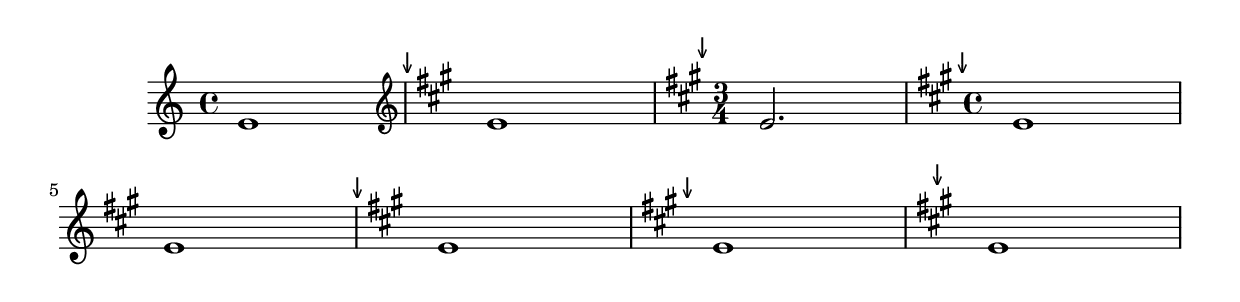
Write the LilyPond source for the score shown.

%% Do not edit this file; it is auto-generated from LSR http://lsr.dsi.unimi.it
%% This file is in the public domain.
\version "2.11.46"

\header {
  lsrtags = "text"

  texidoc = "
If specified, text marks may be aligned with notation objects other
than bar lines.  These objects include @code{ambitus},
@code{breathing-sign}, @code{clef}, @code{custos}, @code{staff-bar},
@code{left-edge}, @code{key-cancellation}, @code{key-signature}, and
@code{time-signature}.



In such cases, text marks will be horizontally centered above the
object. However this can be changed, as demonstrated on the second line
of this example (in a score with multiple staves, this setting should
be done for all the staves).



"
  doctitle = "Aligning marks with various notation objects"
} % begin verbatim
\relative c' {
  e1
  
  % the RehearsalMark will be centered above the Clef
  \override Score.RehearsalMark #'break-align-symbols = #'(clef)
  \key a \major
  \clef treble
  \mark "↓"
  e
  
  % the RehearsalMark will be centered above the TimeSignature
  \override Score.RehearsalMark #'break-align-symbols = #'(time-signature)
  \key a \major
  \clef treble
  \time 3/4
  \mark "↓"
  e2.
  
  % the RehearsalMark will be centered above the KeySignature
  \override Score.RehearsalMark #'break-align-symbols = #'(key-signature)
  \key a \major
  \clef treble
  \time 4/4
  \mark "↓"
  e1

  \break
  e
  
  % the RehearsalMark will be aligned with the left edge of the KeySignature
  \once \override Score.KeySignature #'break-align-anchor-alignment = #LEFT
  \mark "↓"
  \key a \major
  e
  
  % the RehearsalMark will be aligned with the right edge of the KeySignature
  \once \override Score.KeySignature #'break-align-anchor-alignment = #RIGHT
  \key a \major
  \mark "↓"
  e
  
  % the RehearsalMark will be aligned with the left edge of the KeySignature
  % and then shifted right by 1 unit.
  \once \override Score.KeySignature #'break-align-anchor = #1
  \key a \major
  \mark "↓"
  e1
}
